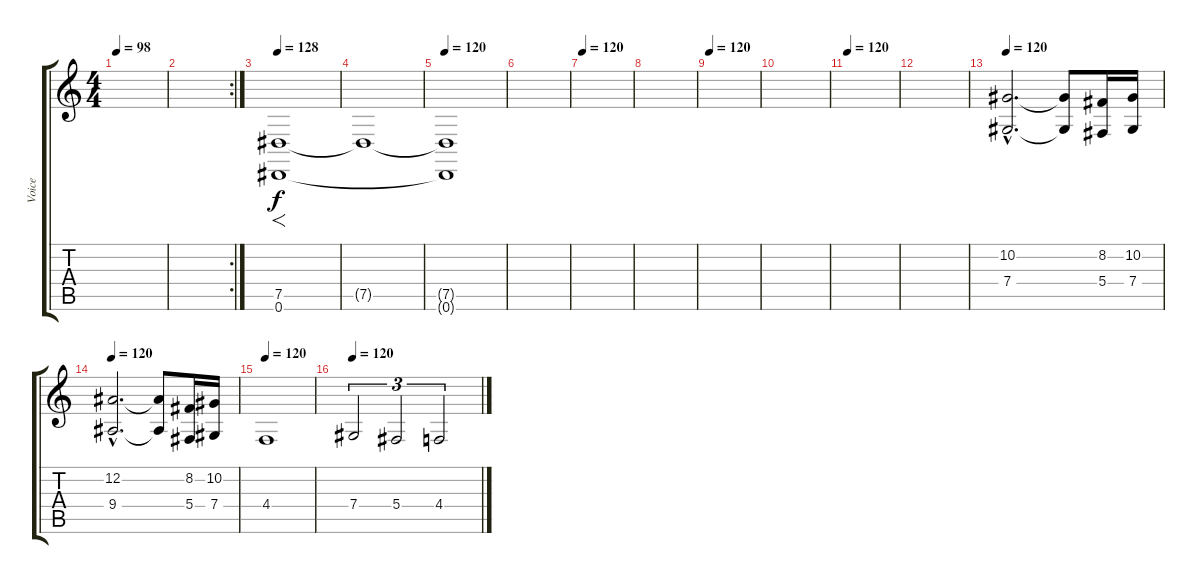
\track ("Voice" "Voice") {instrument flute}
\staff {score tabs}
\tuning (Eb4 Bb3 Gb3 Db3 Ab2 Eb2) {hide}
\ts (4 4)
\tempo 98
\clef g2
\ks c
|
\rc 2
|
\tempo 128
(7.5 0.6).1{f instrument stringensemble1} |
7.5{t}.1 |
\tempo 120
(7.5{t} 0.6{t}).1 |
|
\tempo 120
|
|
\tempo 120
|
|
\tempo 120
|
|
\tempo 120
(10.2{hac} 7.4{hac}).2{d instrument flute} (10.2{t} 7.4{t}).8 (8.2 5.4).16 (10.2 7.4).16 |
\tempo 120
(12.2{hac} 9.4{hac}).2{d} (12.2{t} 9.4{t}).8 (8.2 5.4).16 (10.2 7.4).16 |
\tempo 120
4.4.1 |
\tempo 120
7.4.2{tu (3 2)} 5.4.2{tu (3 2)} 4.4.2{tu (3 2)}
